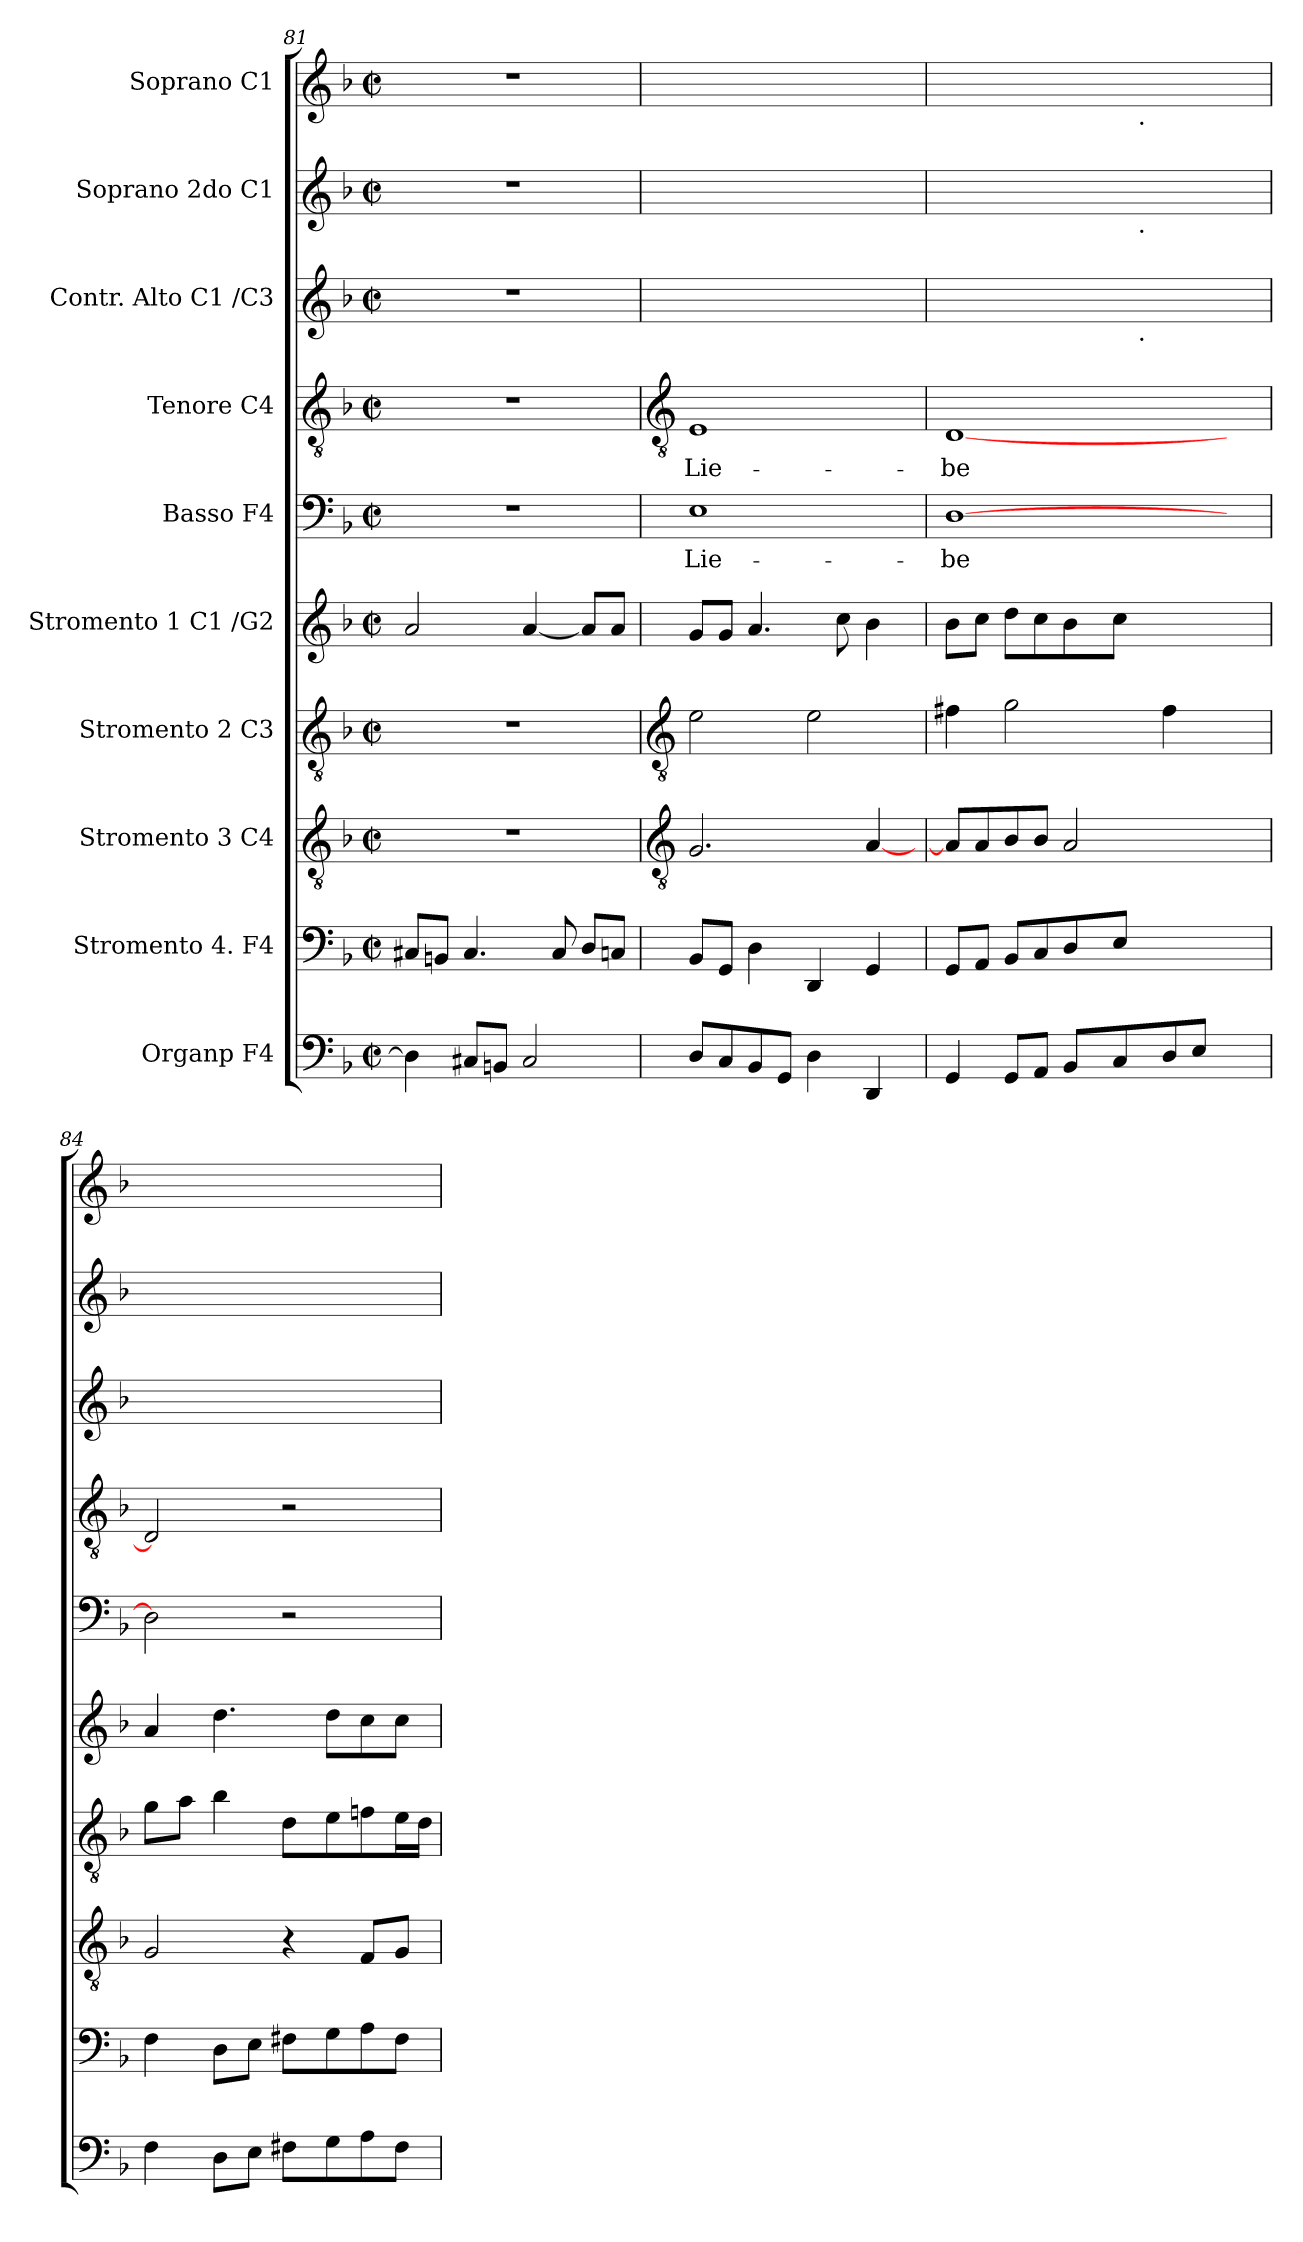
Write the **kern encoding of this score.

**kern	**kern	**kern	**kern	**kern	**kern	**text	**kern	**text	**kern	**kern	**kern
*part10	*part9	*part8	*part7	*part6	*part5	*part5	*part4	*part4	*part3	*part2	*part1
*staff10	*staff9	*staff8	*staff7	*staff6	*staff5	*staff5	*staff4	*staff4	*staff3	*staff2	*staff1
*I"Organp  F4	*I"Stromento 4.  F4	*I"Stromento 3  C4	*I"Stromento 2  C3	*I"Stromento 1  C1 /G2	*I"Basso  F4	*	*I"Tenore  C4	*	*I"Contr. Alto  C1 /C3	*I"Soprano 2do  C1	*I"Soprano  C1
!!LO:LB:g=z
*clefF4	*clefF4	*clefGv2	*clefGv2	*clefG2	*clefF4	*	*clefGv2	*	*clefG2	*clefG2	*clefG2
*k[b-]	*k[b-]	*k[b-]	*k[b-]	*k[b-]	*k[b-]	*	*k[b-]	*	*k[b-]	*k[b-]	*k[b-]
*F:	*F:	*F:	*F:	*F:	*F:	*	*F:	*	*F:	*F:	*F:
*M2/2	*M2/2	*M2/2	*M2/2	*M2/2	*M2/2	*	*M2/2	*	*M2/2	*M2/2	*M2/2
*met(c|)	*met(c|)	*met(c|)	*met(c|)	*met(c|)	*met(c|)	*	*met(c|)	*	*met(c|)	*met(c|)	*met(c|)
=81B	=81B	=81B	=81B	=81B	=81B	=81B	=81B	=81B	=81B	=81B	=81B
4D\]	8C#X/L	1r	1r	2a/	1r	.	1r	.	1r	1r	1r
.	8BBn/J	.	.	.	.	.	.	.	.	.	.
8C#X/L	4.C#/	.	.	.	.	.	.	.	.	.	.
8BBn/J	.	.	.	.	.	.	.	.	.	.	.
2C#/	.	.	.	[4a/	.	.	.	.	.	.	.
.	8C#/	.	.	.	.	.	.	.	.	.	.
.	8D/L	.	.	8a/L]	.	.	.	.	.	.	.
.	8Cn/J	.	.	8a/J	.	.	.	.	.	.	.
!!LO:LB:g=z
=82	=82	=82	=82	=82	=82	=82	=82	=82	=82	=82	=82
*	*	*clefGv2	*clefGv2	*	*	*	*clefGv2	*	*	*	*
!	!	!	!	!	!	!LO:LY:b	!	!LO:LY:b	!	!	!
8D/L	8BB-/L	2.G/	2e\	8g/L	1E	Lie-	1E	Lie-	4ryy	4ryy	4ryy
8C/	8GG/J	.	.	8g/J	.	.	.	.	.	.	.
8BB-/	4D\	.	.	4.a/	.	.	.	.	4ryy	4ryy	4ryy
8GG/J	.	.	.	.	.	.	.	.	.	.	.
4D\	4DD/	.	2e\	.	.	.	.	.	4ryy	4ryy	4ryy
.	.	.	.	8cc\	.	.	.	.	.	.	.
4DD/	4GG/	[4A/	.	4b-\	.	.	.	.	64ryy	64ryy	64ryy
.	.	.	.	.	.	.	.	.	4ryy	4ryy	4ryy
64ryy	64ryy	64ryy	64ryy	64ryy	64ryy	.	64ryy	.	.	.	.
=83A	=83A	=83A	=83A	=83A	=83A	=83A	=83A	=83A	=83A	=83A	=83A
!	!	!	!	!	!	!LO:LY:b	!	!LO:LY:b	!	!	!
4GG/	8GG/L	8A/L]	4f#X\	8b-\L	[1D	-be	[1D	-be	4ryy	4ryy	4ryy
.	8AA/J	8A/	.	8cc\J	.	.	.	.	.	.	.
8GG/L	8BB-/L	8B-/	2g\	8dd\L	.	.	.	.	4ryy	4ryy	4ryy
8AA/J	8C/	8B-/J	.	8cc\	.	.	.	.	.	.	.
8BB-/L	8D/	2A/	.	8b-\	.	.	.	.	32ryy	32ryy	32ryy
.	.	.	.	.	.	.	.	.	32ryy	32ryy	32ryy
.	.	.	.	.	.	.	.	.	32ryy	32ryy	32ryy
.	.	.	.	.	.	.	.	.	32ryy	32ryy	32ryy
8C/	8E/J	.	.	8cc\J	.	.	.	.	32ryy	32ryy	32ryy
.	.	.	.	.	.	.	.	.	32ryy	32ryy	32ryy
!	!	!	!	!	!	!	!	!	!	!	!LO:TX:b:t=.
!	!	!	!	!	!	!	!	!	!	!LO:TX:b:t=.	!
!	!	!	!	!	!	!	!	!	!LO:TX:b:t=.	!	!
.	.	.	.	.	.	.	.	.	32ryy	32ryy	32ryy
.	.	.	.	.	.	.	.	.	4ryy	4ryy	4ryy
8D/	4...ryy	.	4f#\	4...ryy	.	.	.	.	.	.	.
8E/J	.	.	.	.	.	.	.	.	.	.	.
.	.	.	.	.	.	.	.	.	4ryy	4ryy	4ryy
8..ryy	.	8..ryy	8..ryy	.	8..ryy	.	8..ryy	.	.	.	.
!!LO:LB:g=z
=84A	=84A	=84A	=84A	=84A	=84A	=84A	=84A	=84A	=84A	=84A	=84A
4F\	4F\	2G/	8g\L	4a/	2D\]	.	2D/]	.	4ryy	4ryy	4ryy
.	.	.	8a\J	.	.	.	.	.	.	.	.
8D\L	8D\L	.	4b-\	4.dd\	.	.	.	.	4ryy	4ryy	4ryy
8E\J	8E\J	.	.	.	.	.	.	.	.	.	.
8F#X\L	8F#X\L	4r	8d\L	.	2r	.	2r	.	32ryy	32ryy	32ryy
.	.	.	.	.	.	.	.	.	4...ryy	4...ryy	4...ryy
8G\	8G\	.	8e\	8dd\L	.	.	.	.	.	.	.
8A\	8A\	8F/L	8fn\	8cc\	.	.	.	.	.	.	.
8F#\J	8F#\J	8G/J	16e\L	8cc\J	.	.	.	.	.	.	.
.	.	.	16d\JJ	.	.	.	.	.	.	.	.
=	=	=	=	=	=	=	=	=	=	=	=
*-	*-	*-	*-	*-	*-	*-	*-	*-	*-	*-	*-
